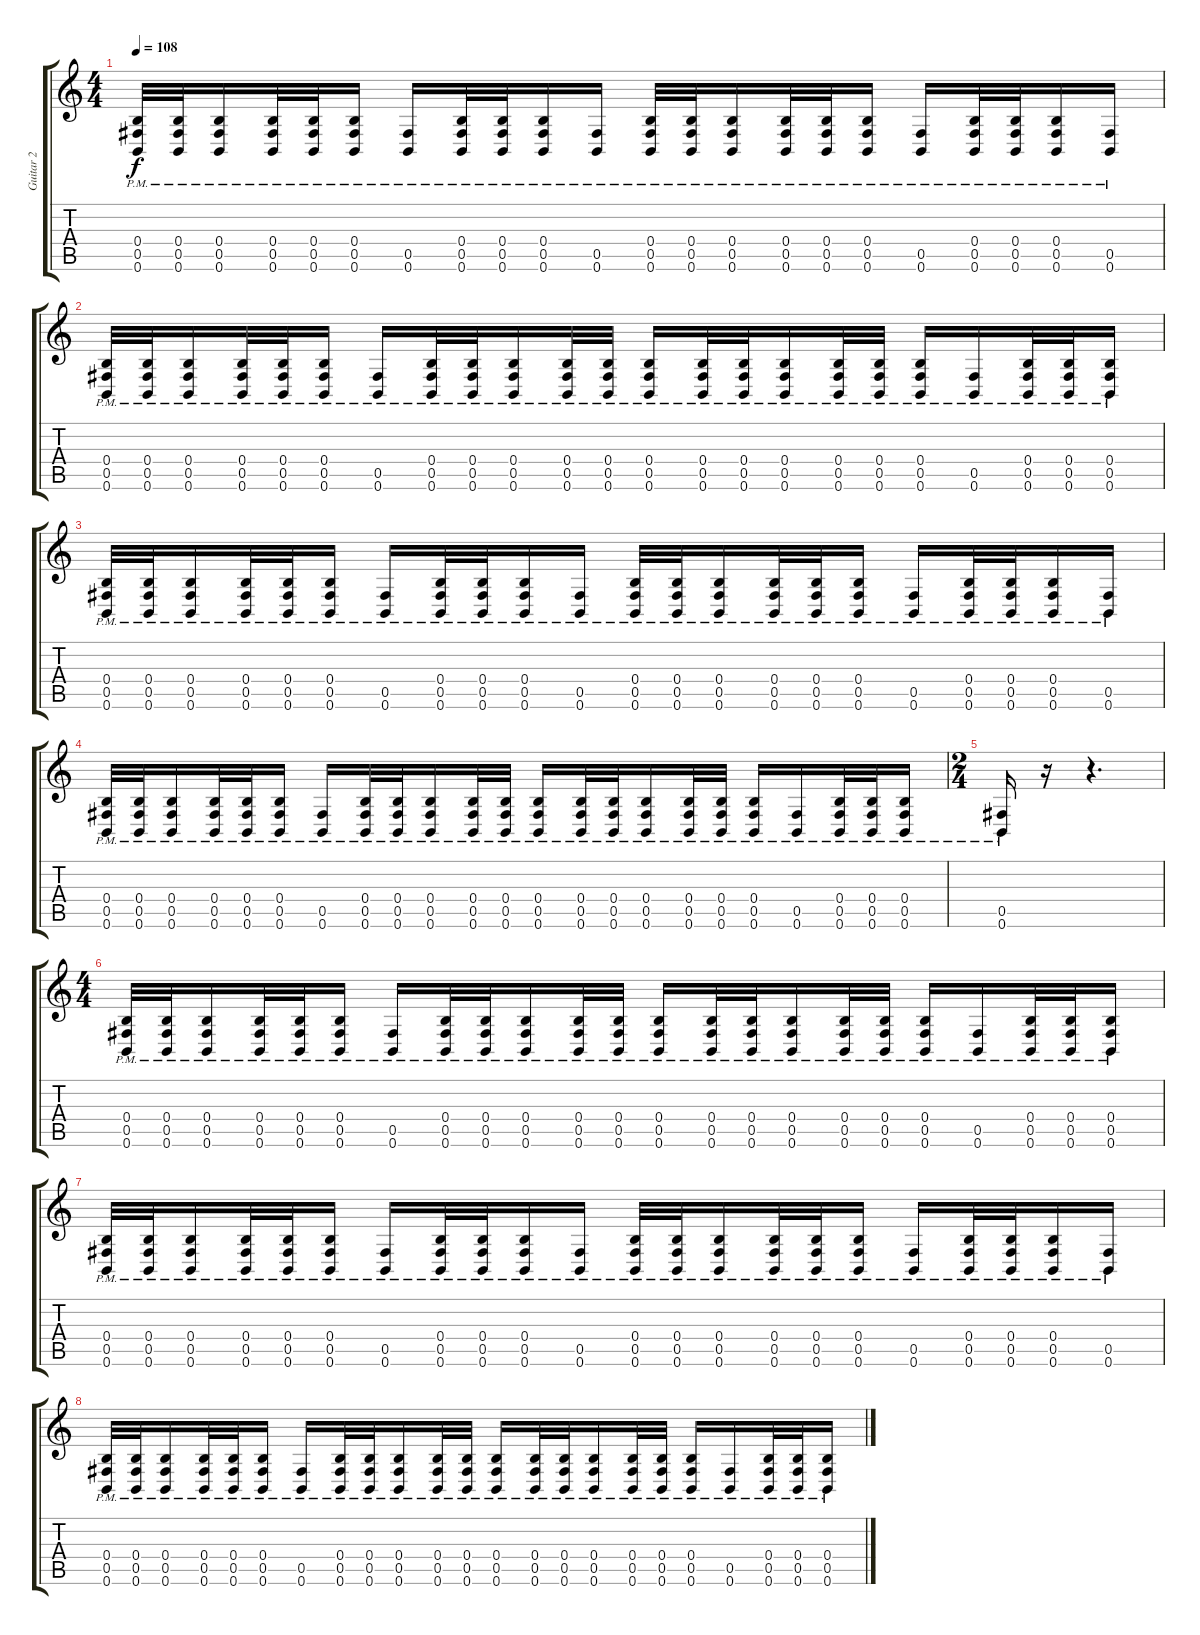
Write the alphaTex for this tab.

\track ("Guitar 2" "Guitar 2") {instrument distortionguitar}
\staff {score tabs}
\tuning (B3 Gb3 E3 B2 Gb2 B1) {hide}
\ts (4 4)
\tempo 108
\clef g2
\ks c
(0.4{pm} 0.5{pm} 0.6{pm}).32{dy f} (0.4{pm} 0.5{pm} 0.6{pm}).32 (0.4{pm} 0.5{pm} 0.6{pm}).16 (0.4{pm} 0.5{pm} 0.6{pm}).32 (0.4{pm} 0.5{pm} 0.6{pm}).32 (0.4{pm} 0.5{pm} 0.6{pm}).16 (0.5{pm} 0.6{pm}).16 (0.4{pm} 0.5{pm} 0.6{pm}).32 (0.4{pm} 0.5{pm} 0.6{pm}).32 (0.4{pm} 0.5{pm} 0.6{pm}).16 (0.5{pm} 0.6{pm}).16 (0.4{pm} 0.5{pm} 0.6{pm}).32 (0.4{pm} 0.5{pm} 0.6{pm}).32 (0.4{pm} 0.5{pm} 0.6{pm}).16 (0.4{pm} 0.5{pm} 0.6{pm}).32 (0.4{pm} 0.5{pm} 0.6{pm}).32 (0.4{pm} 0.5{pm} 0.6{pm}).16 (0.5{pm} 0.6{pm}).16 (0.4{pm} 0.5{pm} 0.6{pm}).32 (0.4{pm} 0.5{pm} 0.6{pm}).32 (0.4{pm} 0.5{pm} 0.6{pm}).16 (0.5{pm} 0.6{pm}).16 |
(0.4{pm} 0.5{pm} 0.6{pm}).32 (0.4{pm} 0.5{pm} 0.6{pm}).32 (0.4{pm} 0.5{pm} 0.6{pm}).16 (0.4{pm} 0.5{pm} 0.6{pm}).32 (0.4{pm} 0.5{pm} 0.6{pm}).32 (0.4{pm} 0.5{pm} 0.6{pm}).16 (0.5{pm} 0.6{pm}).16 (0.4{pm} 0.5{pm} 0.6{pm}).32 (0.4{pm} 0.5{pm} 0.6{pm}).32 (0.4{pm} 0.5{pm} 0.6{pm}).16 (0.4{pm} 0.5{pm} 0.6{pm}).32 (0.4{pm} 0.5{pm} 0.6{pm}).32 (0.4{pm} 0.5{pm} 0.6{pm}).16 (0.4{pm} 0.5{pm} 0.6{pm}).32 (0.4{pm} 0.5{pm} 0.6{pm}).32 (0.4{pm} 0.5{pm} 0.6{pm}).16 (0.4{pm} 0.5{pm} 0.6{pm}).32 (0.4{pm} 0.5{pm} 0.6{pm}).32 (0.4{pm} 0.5{pm} 0.6{pm}).16 (0.5{pm} 0.6{pm}).16 (0.4{pm} 0.5{pm} 0.6{pm}).32 (0.4{pm} 0.5{pm} 0.6{pm}).32 (0.4{pm} 0.5{pm} 0.6{pm}).16 |
(0.4{pm} 0.5{pm} 0.6{pm}).32 (0.4{pm} 0.5{pm} 0.6{pm}).32 (0.4{pm} 0.5{pm} 0.6{pm}).16 (0.4{pm} 0.5{pm} 0.6{pm}).32 (0.4{pm} 0.5{pm} 0.6{pm}).32 (0.4{pm} 0.5{pm} 0.6{pm}).16 (0.5{pm} 0.6{pm}).16 (0.4{pm} 0.5{pm} 0.6{pm}).32 (0.4{pm} 0.5{pm} 0.6{pm}).32 (0.4{pm} 0.5{pm} 0.6{pm}).16 (0.5{pm} 0.6{pm}).16 (0.4{pm} 0.5{pm} 0.6{pm}).32 (0.4{pm} 0.5{pm} 0.6{pm}).32 (0.4{pm} 0.5{pm} 0.6{pm}).16 (0.4{pm} 0.5{pm} 0.6{pm}).32 (0.4{pm} 0.5{pm} 0.6{pm}).32 (0.4{pm} 0.5{pm} 0.6{pm}).16 (0.5{pm} 0.6{pm}).16 (0.4{pm} 0.5{pm} 0.6{pm}).32 (0.4{pm} 0.5{pm} 0.6{pm}).32 (0.4{pm} 0.5{pm} 0.6{pm}).16 (0.5{pm} 0.6{pm}).16 |
(0.4{pm} 0.5{pm} 0.6{pm}).32 (0.4{pm} 0.5{pm} 0.6{pm}).32 (0.4{pm} 0.5{pm} 0.6{pm}).16 (0.4{pm} 0.5{pm} 0.6{pm}).32 (0.4{pm} 0.5{pm} 0.6{pm}).32 (0.4{pm} 0.5{pm} 0.6{pm}).16 (0.5{pm} 0.6{pm}).16 (0.4{pm} 0.5{pm} 0.6{pm}).32 (0.4{pm} 0.5{pm} 0.6{pm}).32 (0.4{pm} 0.5{pm} 0.6{pm}).16 (0.4{pm} 0.5{pm} 0.6{pm}).32 (0.4{pm} 0.5{pm} 0.6{pm}).32 (0.4{pm} 0.5{pm} 0.6{pm}).16 (0.4{pm} 0.5{pm} 0.6{pm}).32 (0.4{pm} 0.5{pm} 0.6{pm}).32 (0.4{pm} 0.5{pm} 0.6{pm}).16 (0.4{pm} 0.5{pm} 0.6{pm}).32 (0.4{pm} 0.5{pm} 0.6{pm}).32 (0.4{pm} 0.5{pm} 0.6{pm}).16 (0.5{pm} 0.6{pm}).16 (0.4{pm} 0.5{pm} 0.6{pm}).32 (0.4{pm} 0.5{pm} 0.6{pm}).32 (0.4{pm} 0.5{pm} 0.6{pm}).16 |
\ts (2 4)
(0.5{pm} 0.6{pm}).16 r.16 r.4{d} |
\ts (4 4)
(0.4{pm} 0.5{pm} 0.6{pm}).32 (0.4{pm} 0.5{pm} 0.6{pm}).32 (0.4{pm} 0.5{pm} 0.6{pm}).16 (0.4{pm} 0.5{pm} 0.6{pm}).32 (0.4{pm} 0.5{pm} 0.6{pm}).32 (0.4{pm} 0.5{pm} 0.6{pm}).16 (0.5{pm} 0.6{pm}).16 (0.4{pm} 0.5{pm} 0.6{pm}).32 (0.4{pm} 0.5{pm} 0.6{pm}).32 (0.4{pm} 0.5{pm} 0.6{pm}).16 (0.4{pm} 0.5{pm} 0.6{pm}).32 (0.4{pm} 0.5{pm} 0.6{pm}).32 (0.4{pm} 0.5{pm} 0.6{pm}).16 (0.4{pm} 0.5{pm} 0.6{pm}).32 (0.4{pm} 0.5{pm} 0.6{pm}).32 (0.4{pm} 0.5{pm} 0.6{pm}).16 (0.4{pm} 0.5{pm} 0.6{pm}).32 (0.4{pm} 0.5{pm} 0.6{pm}).32 (0.4{pm} 0.5{pm} 0.6{pm}).16 (0.5{pm} 0.6{pm}).16 (0.4{pm} 0.5{pm} 0.6{pm}).32 (0.4{pm} 0.5{pm} 0.6{pm}).32 (0.4{pm} 0.5{pm} 0.6{pm}).16 |
(0.4{pm} 0.5{pm} 0.6{pm}).32 (0.4{pm} 0.5{pm} 0.6{pm}).32 (0.4{pm} 0.5{pm} 0.6{pm}).16 (0.4{pm} 0.5{pm} 0.6{pm}).32 (0.4{pm} 0.5{pm} 0.6{pm}).32 (0.4{pm} 0.5{pm} 0.6{pm}).16 (0.5{pm} 0.6{pm}).16 (0.4{pm} 0.5{pm} 0.6{pm}).32 (0.4{pm} 0.5{pm} 0.6{pm}).32 (0.4{pm} 0.5{pm} 0.6{pm}).16 (0.5{pm} 0.6{pm}).16 (0.4{pm} 0.5{pm} 0.6{pm}).32 (0.4{pm} 0.5{pm} 0.6{pm}).32 (0.4{pm} 0.5{pm} 0.6{pm}).16 (0.4{pm} 0.5{pm} 0.6{pm}).32 (0.4{pm} 0.5{pm} 0.6{pm}).32 (0.4{pm} 0.5{pm} 0.6{pm}).16 (0.5{pm} 0.6{pm}).16 (0.4{pm} 0.5{pm} 0.6{pm}).32 (0.4{pm} 0.5{pm} 0.6{pm}).32 (0.4{pm} 0.5{pm} 0.6{pm}).16 (0.5{pm} 0.6{pm}).16 |
(0.4{pm} 0.5{pm} 0.6{pm}).32 (0.4{pm} 0.5{pm} 0.6{pm}).32 (0.4{pm} 0.5{pm} 0.6{pm}).16 (0.4{pm} 0.5{pm} 0.6{pm}).32 (0.4{pm} 0.5{pm} 0.6{pm}).32 (0.4{pm} 0.5{pm} 0.6{pm}).16 (0.5{pm} 0.6{pm}).16 (0.4{pm} 0.5{pm} 0.6{pm}).32 (0.4{pm} 0.5{pm} 0.6{pm}).32 (0.4{pm} 0.5{pm} 0.6{pm}).16 (0.4{pm} 0.5{pm} 0.6{pm}).32 (0.4{pm} 0.5{pm} 0.6{pm}).32 (0.4{pm} 0.5{pm} 0.6{pm}).16 (0.4{pm} 0.5{pm} 0.6{pm}).32 (0.4{pm} 0.5{pm} 0.6{pm}).32 (0.4{pm} 0.5{pm} 0.6{pm}).16 (0.4{pm} 0.5{pm} 0.6{pm}).32 (0.4{pm} 0.5{pm} 0.6{pm}).32 (0.4{pm} 0.5{pm} 0.6{pm}).16 (0.5{pm} 0.6{pm}).16 (0.4{pm} 0.5{pm} 0.6{pm}).32 (0.4{pm} 0.5{pm} 0.6{pm}).32 (0.4{pm} 0.5{pm} 0.6{pm}).16
